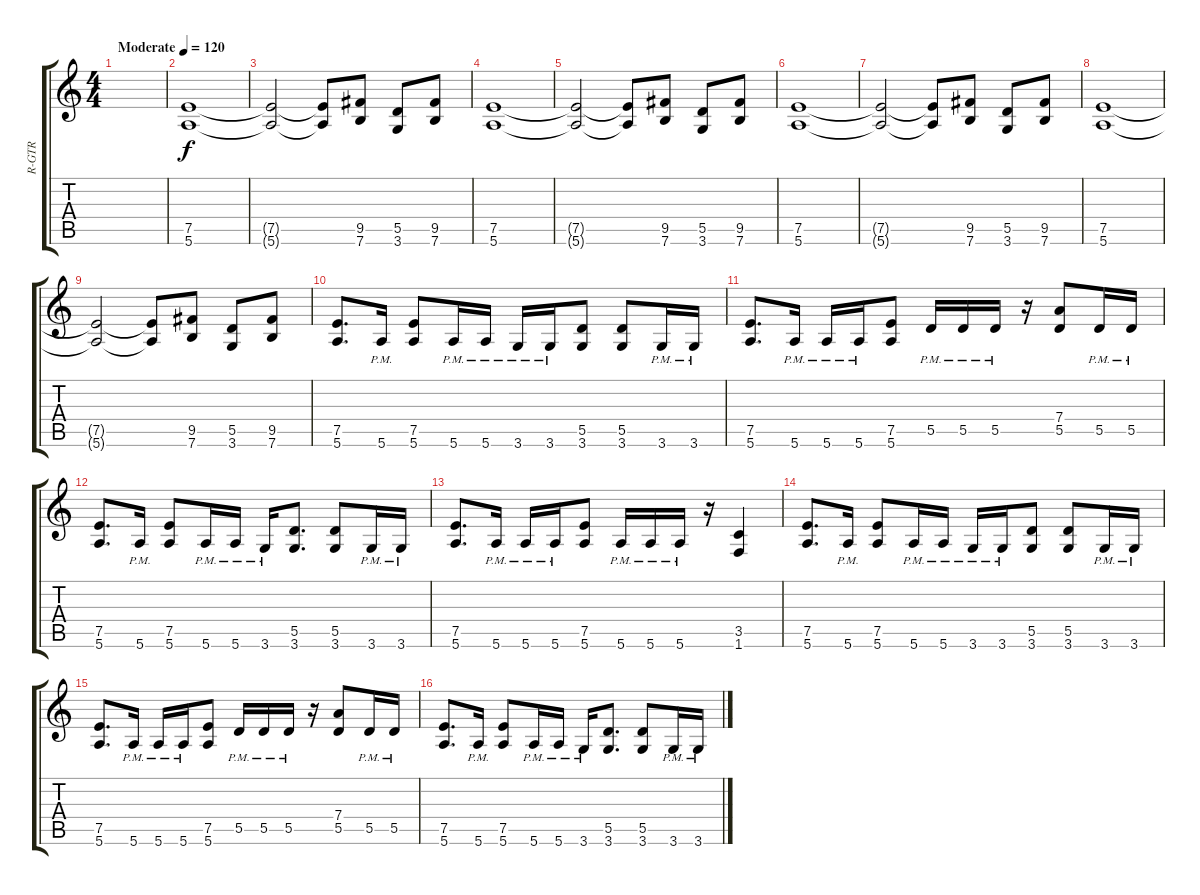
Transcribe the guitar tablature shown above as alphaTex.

\track ("R-GTR" "R-GTR") {instrument distortionguitar}
\staff {score tabs}
\tuning (E4 B3 G3 D3 A2 E2) {hide}
\ts (4 4)
\tempo (120 "Moderate")
\clef g2
\ks c
|
(7.5 5.6).1 |
(7.5{t} 5.6{t}).2 (7.5{t} 5.6{t}).8 (9.5 7.6).8 (5.5 3.6).8 (9.5 7.6).8 |
(7.5 5.6).1 |
(7.5{t} 5.6{t}).2 (7.5{t} 5.6{t}).8 (9.5 7.6).8 (5.5 3.6).8 (9.5 7.6).8 |
(7.5 5.6).1 |
(7.5{t} 5.6{t}).2 (7.5{t} 5.6{t}).8 (9.5 7.6).8 (5.5 3.6).8 (9.5 7.6).8 |
(7.5 5.6).1 |
(7.5{t} 5.6{t}).2 (7.5{t} 5.6{t}).8 (9.5 7.6).8 (5.5 3.6).8 (9.5 7.6).8 |
(7.5 5.6).8{d} 5.6{pm}.16 (7.5 5.6).8 5.6{pm}.16 5.6{pm}.16 3.6{pm}.16 3.6{pm}.16 (5.5 3.6).8 (5.5 3.6).8 3.6{pm}.16 3.6{pm}.16 |
(7.5 5.6).8{d} 5.6{pm}.16 5.6{pm}.16 5.6{pm}.16 (7.5 5.6).8 5.5{pm}.16 5.5{pm}.16 5.5{pm}.16 r.16 (7.4 5.5).8 5.5{pm}.16 5.5{pm}.16 |
(7.5 5.6).8{d} 5.6{pm}.16 (7.5 5.6).8 5.6{pm}.16 5.6{pm}.16 3.6{pm}.16 (5.5 3.6).8{d} (5.5 3.6).8 3.6{pm}.16 3.6{pm}.16 |
(7.5 5.6).8{d} 5.6{pm}.16 5.6{pm}.16 5.6{pm}.16 (7.5 5.6).8 5.6{pm}.16 5.6{pm}.16 5.6{pm}.16 r.16 (3.5 1.6).4 |
(7.5 5.6).8{d} 5.6{pm}.16 (7.5 5.6).8 5.6{pm}.16 5.6{pm}.16 3.6{pm}.16 3.6{pm}.16 (5.5 3.6).8 (5.5 3.6).8 3.6{pm}.16 3.6{pm}.16 |
(7.5 5.6).8{d} 5.6{pm}.16 5.6{pm}.16 5.6{pm}.16 (7.5 5.6).8 5.5{pm}.16 5.5{pm}.16 5.5{pm}.16 r.16 (7.4 5.5).8 5.5{pm}.16 5.5{pm}.16 |
(7.5 5.6).8{d} 5.6{pm}.16 (7.5 5.6).8 5.6{pm}.16 5.6{pm}.16 3.6{pm}.16 (5.5 3.6).8{d} (5.5 3.6).8 3.6{pm}.16 3.6{pm}.16
